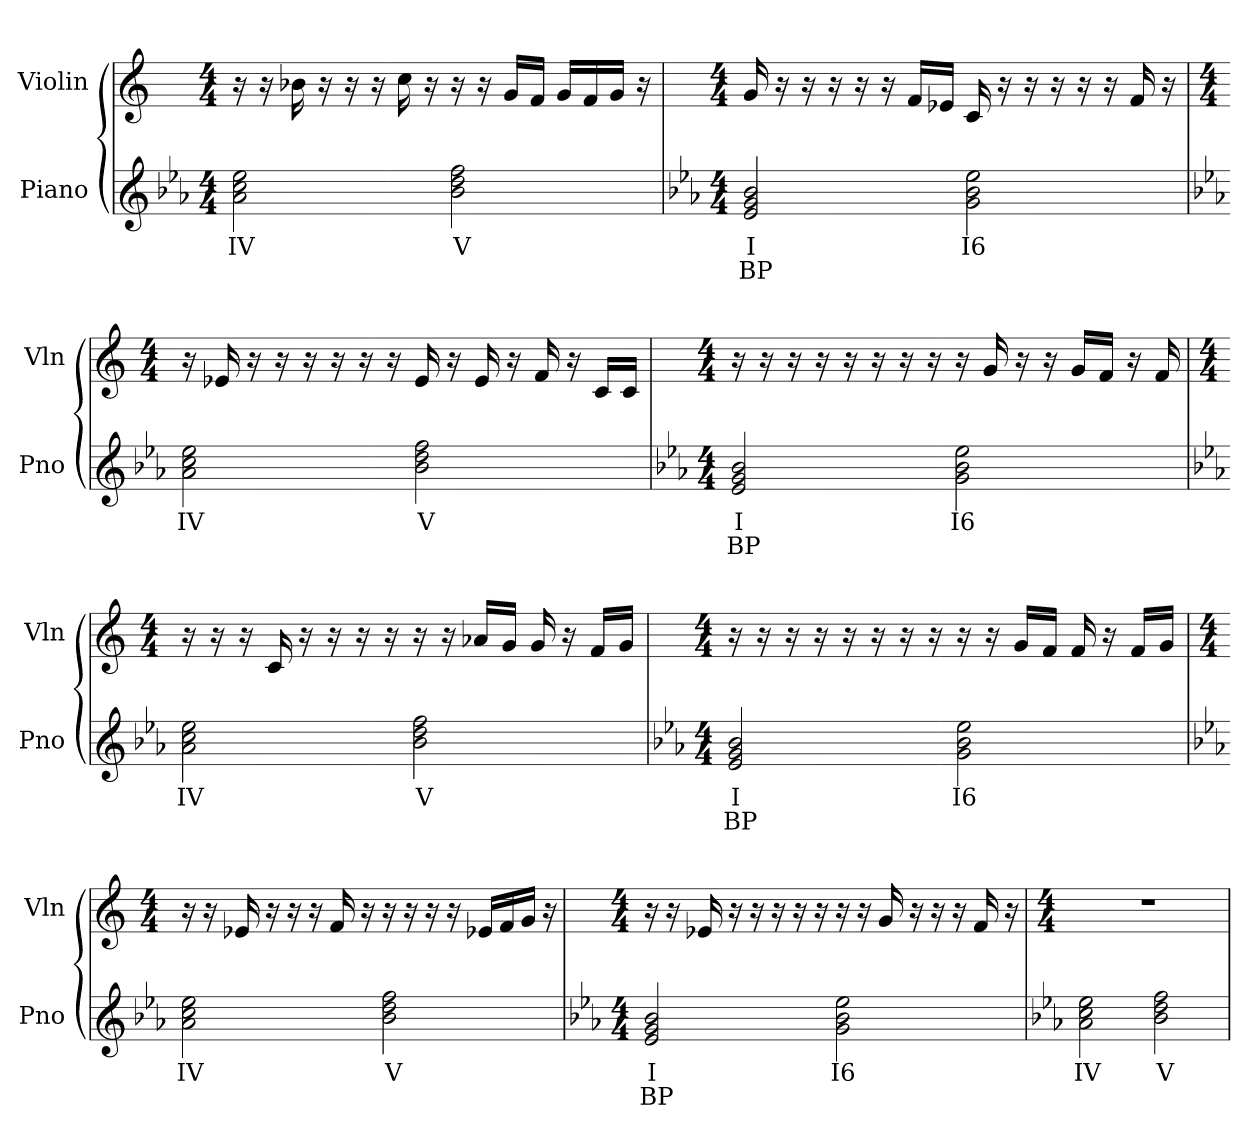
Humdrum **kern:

**kern	**text	**text	**kern
*part2	*part2	*part2	*part1
*staff2	*staff2	*staff2	*staff1
*I"Piano	*	*	*I"Violin
*I'Pno	*	*	*I'Vln
*k[b-e-a-]	*	*	*
*E-:	*	*	*
*M4/4	*	*	*M4/4
=	=	=	=
2a- 2cc 2ee-	IV	.	16r
.	.	.	16r
.	.	.	16b-X
.	.	.	16r
.	.	.	16r
.	.	.	16r
.	.	.	16cc
.	.	.	16r
2b- 2dd 2ff	V	.	16r
.	.	.	16r
.	.	.	16gLL
.	.	.	16fJJ
.	.	.	16gLL
.	.	.	16f
.	.	.	16gJJ
.	.	.	16r
=	=	=	=
*k[b-e-a-]	*	*	*
*E-:	*	*	*
*M4/4	*	*	*M4/4
2e- 2g 2b-	I	BP	16g
.	.	.	16r
.	.	.	16r
.	.	.	16r
.	.	.	16r
.	.	.	16r
.	.	.	16fLL
.	.	.	16e-XJJ
2g 2b- 2ee-	I6	.	16c
.	.	.	16r
.	.	.	16r
.	.	.	16r
.	.	.	16r
.	.	.	16r
.	.	.	16f
.	.	.	16r
=	=	=	=
*k[b-e-a-]	*	*	*
*E-:	*	*	*
*	*	*	*M4/4
2a- 2cc 2ee-	IV	.	16r
.	.	.	16e-X
.	.	.	16r
.	.	.	16r
.	.	.	16r
.	.	.	16r
.	.	.	16r
.	.	.	16r
2b- 2dd 2ff	V	.	16e-
.	.	.	16r
.	.	.	16e-
.	.	.	16r
.	.	.	16f
.	.	.	16r
.	.	.	16cLL
.	.	.	16cJJ
=	=	=	=
*k[b-e-a-]	*	*	*
*E-:	*	*	*
*M4/4	*	*	*M4/4
2e- 2g 2b-	I	BP	16r
.	.	.	16r
.	.	.	16r
.	.	.	16r
.	.	.	16r
.	.	.	16r
.	.	.	16r
.	.	.	16r
2g 2b- 2ee-	I6	.	16r
.	.	.	16g
.	.	.	16r
.	.	.	16r
.	.	.	16gLL
.	.	.	16fJJ
.	.	.	16r
.	.	.	16f
=	=	=	=
*k[b-e-a-]	*	*	*
*E-:	*	*	*
*	*	*	*M4/4
2a- 2cc 2ee-	IV	.	16r
.	.	.	16r
.	.	.	16r
.	.	.	16c
.	.	.	16r
.	.	.	16r
.	.	.	16r
.	.	.	16r
2b- 2dd 2ff	V	.	16r
.	.	.	16r
.	.	.	16a-XLL
.	.	.	16gJJ
.	.	.	16g
.	.	.	16r
.	.	.	16fLL
.	.	.	16gJJ
=	=	=	=
*k[b-e-a-]	*	*	*
*E-:	*	*	*
*M4/4	*	*	*M4/4
2e- 2g 2b-	I	BP	16r
.	.	.	16r
.	.	.	16r
.	.	.	16r
.	.	.	16r
.	.	.	16r
.	.	.	16r
.	.	.	16r
2g 2b- 2ee-	I6	.	16r
.	.	.	16r
.	.	.	16gLL
.	.	.	16fJJ
.	.	.	16f
.	.	.	16r
.	.	.	16fLL
.	.	.	16gJJ
=	=	=	=
*k[b-e-a-]	*	*	*
*E-:	*	*	*
*	*	*	*M4/4
2a- 2cc 2ee-	IV	.	16r
.	.	.	16r
.	.	.	16e-X
.	.	.	16r
.	.	.	16r
.	.	.	16r
.	.	.	16f
.	.	.	16r
2b- 2dd 2ff	V	.	16r
.	.	.	16r
.	.	.	16r
.	.	.	16r
.	.	.	16e-XLL
.	.	.	16f
.	.	.	16gJJ
.	.	.	16r
=	=	=	=
*k[b-e-a-]	*	*	*
*E-:	*	*	*
*M4/4	*	*	*M4/4
2e- 2g 2b-	I	BP	16r
.	.	.	16r
.	.	.	16e-X
.	.	.	16r
.	.	.	16r
.	.	.	16r
.	.	.	16r
.	.	.	16r
2g 2b- 2ee-	I6	.	16r
.	.	.	16r
.	.	.	16g
.	.	.	16r
.	.	.	16r
.	.	.	16r
.	.	.	16f
.	.	.	16r
=	=	=	=
*k[b-e-a-]	*	*	*
*E-:	*	*	*
*	*	*	*M4/4
2a- 2cc 2ee-	IV	.	1r
2b- 2dd 2ff	V	.	.
=	=	=	=
*-	*-	*-	*-
